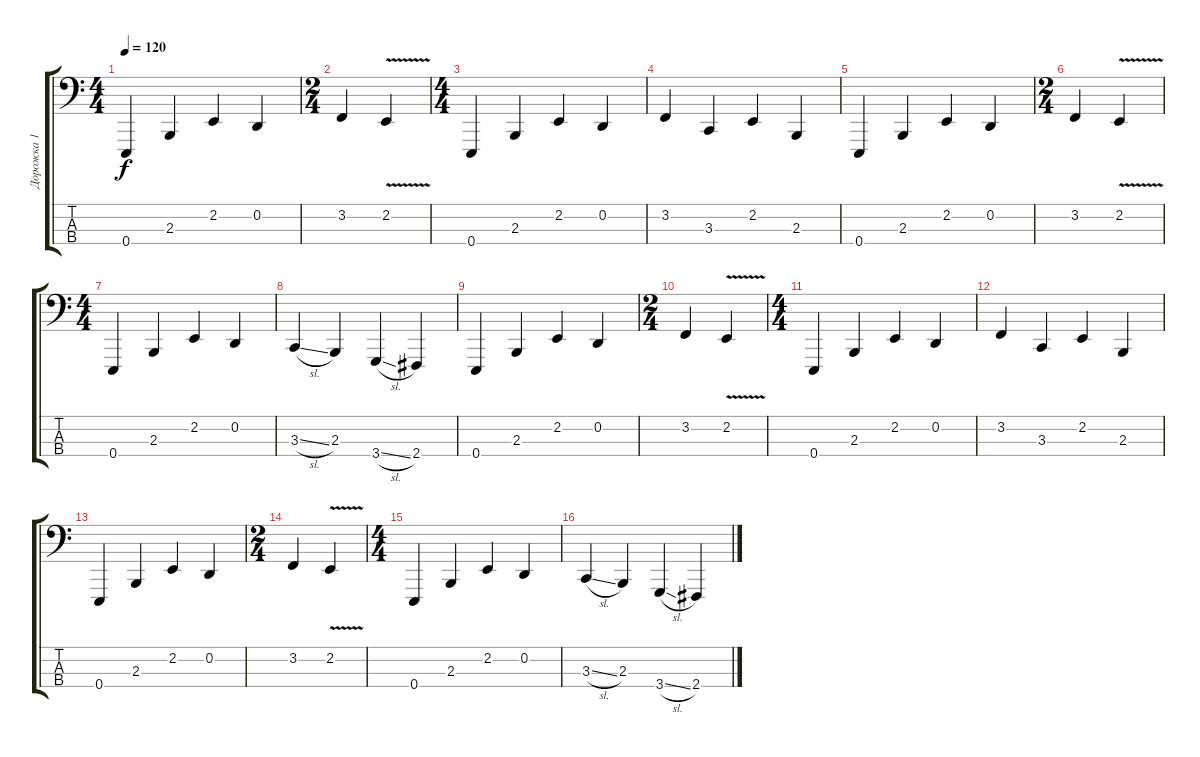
\track ("Дорожка 1" "Дорожка 1") {instrument lead2sawtooth}
\staff {score tabs}
\tuning (G2 D2 A1 E1) {hide}
\ts (4 4)
\tempo 120
\clef f4
\ks c
0.4.4{dy f} 2.3.4 2.2.4 0.2.4 |
\ts (2 4)
3.2.4 2.2{v}.4 |
\ts (4 4)
0.4.4 2.3.4 2.2.4 0.2.4 |
3.2.4 3.3.4 2.2.4 2.3.4 |
0.4.4 2.3.4 2.2.4 0.2.4 |
\ts (2 4)
3.2.4 2.2{v}.4 |
\ts (4 4)
0.4.4 2.3.4 2.2.4 0.2.4 |
3.3{sl}.4 2.3.4 3.4{sl}.4 2.4.4 |
0.4.4 2.3.4 2.2.4 0.2.4 |
\ts (2 4)
3.2.4 2.2{v}.4 |
\ts (4 4)
0.4.4 2.3.4 2.2.4 0.2.4 |
3.2.4 3.3.4 2.2.4 2.3.4 |
0.4.4 2.3.4 2.2.4 0.2.4 |
\ts (2 4)
3.2.4 2.2{v}.4 |
\ts (4 4)
0.4.4 2.3.4 2.2.4 0.2.4 |
3.3{sl}.4 2.3.4 3.4{sl}.4 2.4.4
